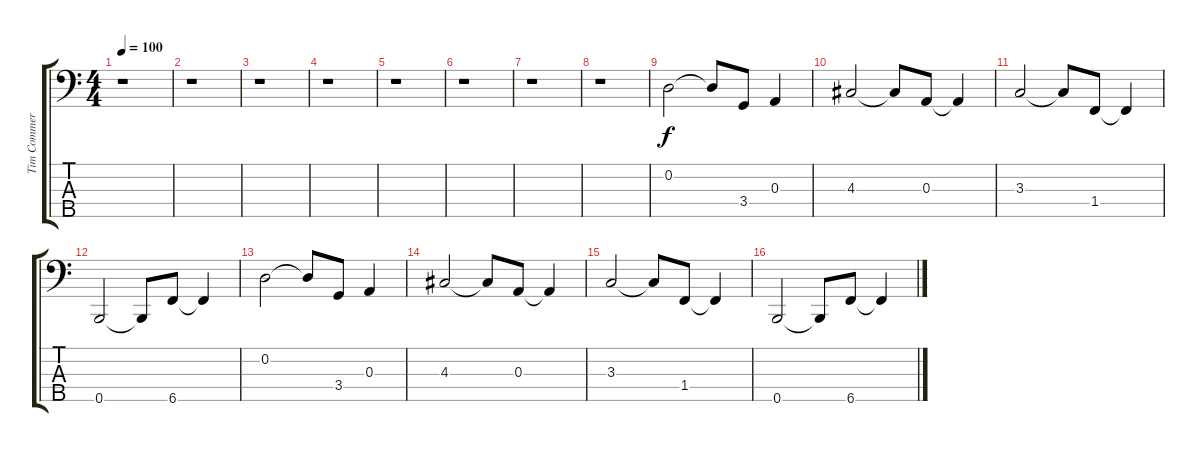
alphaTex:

\track ("Tim Commerford (Bass Guitar)" "Tim Commer") {instrument acousticguitarnylon}
\staff {score tabs}
\tuning (G2 D2 A1 E1 B0) {hide}
\ts (4 4)
\tempo 100
\clef f4
\ks c
r.1{dy f} |
r.1 |
r.1 |
r.1 |
r.1 |
r.1 |
r.1 |
r.1 |
0.2.2 0.2{t}.8 3.4.8 0.3.4 |
4.3.2 4.3{t}.8 0.3.8 0.3{t}.4 |
3.3.2 3.3{t}.8 1.4.8 1.4{t}.4 |
0.5.2 0.5{t}.8 6.5.8 6.5{t}.4 |
0.2.2 0.2{t}.8 3.4.8 0.3.4 |
4.3.2 4.3{t}.8 0.3.8 0.3{t}.4 |
3.3.2 3.3{t}.8 1.4.8 1.4{t}.4 |
0.5.2 0.5{t}.8 6.5.8 6.5{t}.4
